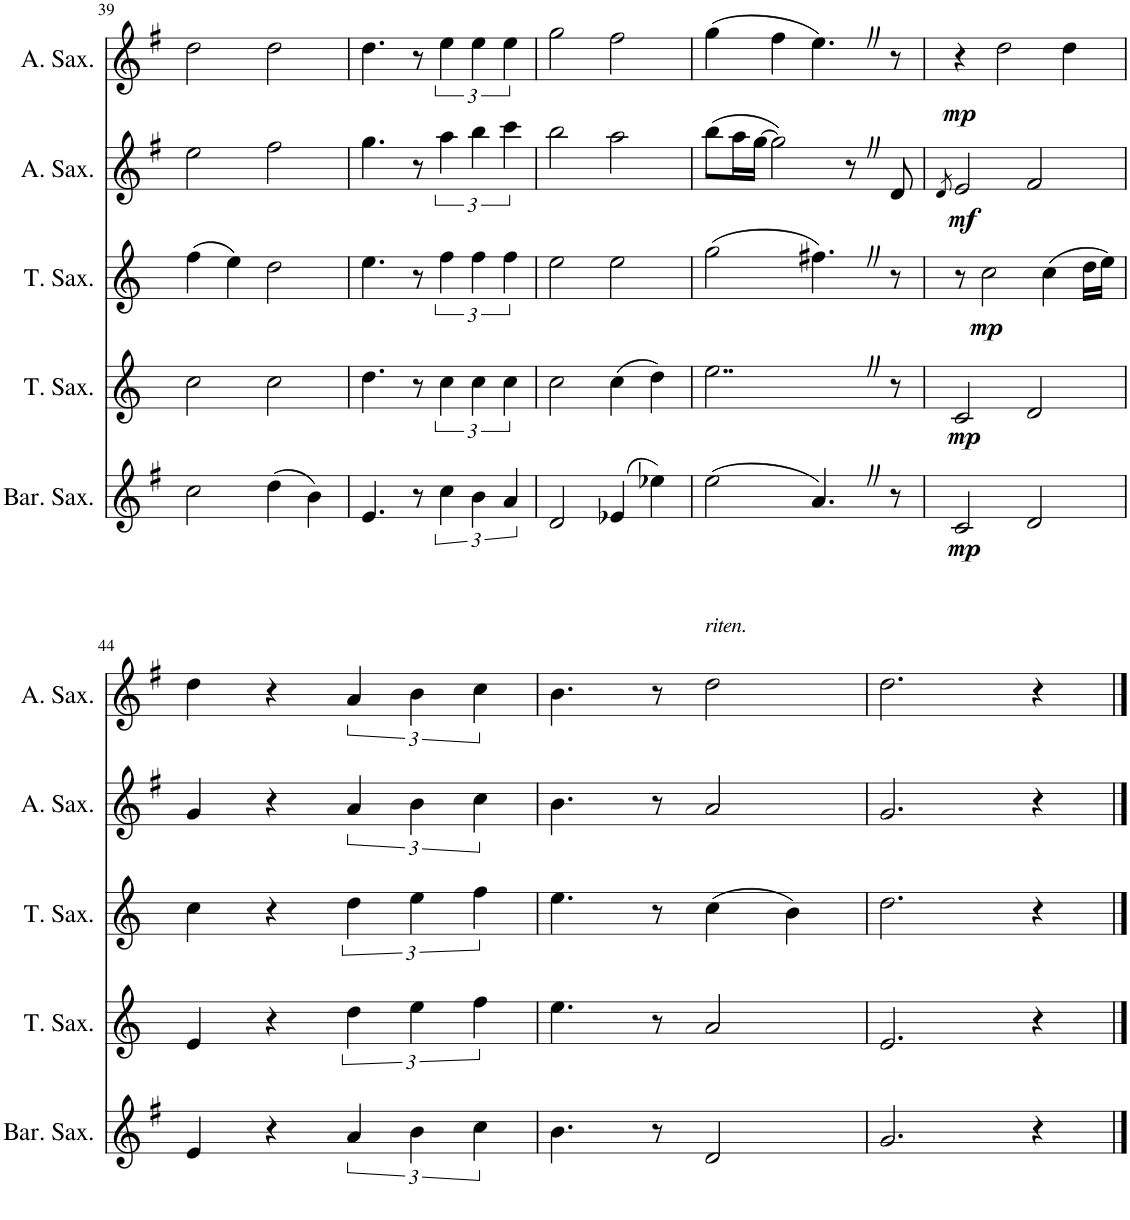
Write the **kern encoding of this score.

**kern	**dynam	**kern	**dynam	**kern	**dynam	**kern	**dynam	**kern	**dynam
*part5	*part5	*part4	*part4	*part3	*part3	*part2	*part2	*part1	*part1
*staff5	*staff5	*staff4	*staff4	*staff3	*staff3	*staff2	*staff2	*staff1	*staff1
*I"Baritone Saxophone	*	*I"Tenor Saxophone	*	*I"Tenor Saxophone	*	*I"Alto Saxophone	*	*I"Alto Saxophone	*
*I'Bar. Sax.	*	*I'T. Sax.	*	*I'T. Sax.	*	*I'A. Sax.	*	*I'A. Sax.	*
!!LO:PB:g=z
*clefG2	*	*clefG2	*	*clefG2	*	*clefG2	*	*clefG2	*
*Trd12c21	*	*Trd8c14	*	*Trd8c14	*	*Trd5c9	*	*Trd5c9	*
*k[f#]	*	*k[]	*	*k[]	*	*k[f#]	*	*k[f#]	*
*M4/4	*	*M4/4	*	*M4/4	*	*M4/4	*	*M4/4	*
=39	=39	=39	=39	=39	=39	=39	=39	=39	=39
2cc\	.	2cc\	.	(4ff\	.	2ee\	.	2dd\	.
.	.	.	.	4ee\)	.	.	.	.	.
(4dd\	.	2cc\	.	2dd\	.	2ff#\	.	2dd\	.
4b\)	.	.	.	.	.	.	.	.	.
=40	=40	=40	=40	=40	=40	=40	=40	=40	=40
4.e/	.	4.dd\	.	4.ee\	.	4.gg\	.	4.dd\	.
8r	.	8r	.	8r	.	8r	.	8r	.
6cc\	.	6cc\	.	6ff\	.	6aa\	.	6ee\	.
6b\	.	6cc\	.	6ff\	.	6bb\	.	6ee\	.
6a/	.	6cc\	.	6ff\	.	6ccc\	.	6ee\	.
=41	=41	=41	=41	=41	=41	=41	=41	=41	=41
2d/	.	2cc\	.	2ee\	.	2bb\	.	2gg\	.
(4e-X/	.	(4cc\	.	2ee\	.	2aa\	.	2ff#\	.
4ee-X\)	.	4dd\)	.	.	.	.	.	.	.
=42	=42	=42	=42	=42	=42	=42	=42	=42	=42
(2ee\	.	2..eeZ\	.	(2gg\	.	(8bb\L	.	(4gg\	.
.	.	.	.	.	.	16aa\L	.	.	.
.	.	.	.	.	.	[16gg\JJ	.	.	.
.	.	.	.	.	.	2gg\])	.	4ff#\	.
4.aZ/)	.	.	.	4.ff#XZ\)	.	.	.	4.eeZ\)	.
.	.	.	.	.	.	8r	.	.	.
8r	.	8r	.	8r	.	8d/	.	8r	.
=43	=43	=43	=43	=43	=43	=43	=43	=43	=43
.	.	.	.	.	.	8qd/	.	.	.
!	!LO:DY:b	!	!LO:DY:b	!	!	!	!LO:DY:b	!	!LO:DY:b
2c/	mp	2c/	mp	8r	.	2e/	mf	4r	mp
!	!	!	!	!	!LO:DY:b	!	!	!	!
.	.	.	.	2cc\	mp	.	.	.	.
.	.	.	.	.	.	.	.	2dd\	.
2d/	.	2d/	.	.	.	2f#/	.	.	.
.	.	.	.	(4cc\	.	.	.	.	.
.	.	.	.	.	.	.	.	4dd\	.
.	.	.	.	16dd\LL	.	.	.	.	.
.	.	.	.	16ee\JJ)	.	.	.	.	.
!!LO:LB:g=z
=44	=44	=44	=44	=44	=44	=44	=44	=44	=44
4e/	.	4e/	.	4cc\	.	4g/	.	4dd\	.
4r	.	4r	.	4r	.	4r	.	4r	.
6a/	.	6dd\	.	6dd\	.	6a/	.	6a/	.
6b\	.	6ee\	.	6ee\	.	6b\	.	6b\	.
6cc\	.	6ff\	.	6ff\	.	6cc\	.	6cc\	.
=45	=45	=45	=45	=45	=45	=45	=45	=45	=45
4.b\	.	4.ee\	.	4.ee\	.	4.b\	.	4.b\	.
8r	.	8r	.	8r	.	8r	.	8r	.
!	!	!	!	!	!	!	!	!LO:TX:a:i:t=riten.	!
2d/	.	2a/	.	(4cc\	.	2a/	.	2dd\	.
.	.	.	.	4b\)	.	.	.	.	.
=46	=46	=46	=46	=46	=46	=46	=46	=46	=46
2.g/	.	2.e/	.	2.dd\	.	2.g/	.	2.dd\	.
4r	.	4r	.	4r	.	4r	.	4r	.
==	==	==	==	==	==	==	==	==	==
*-	*-	*-	*-	*-	*-	*-	*-	*-	*-
